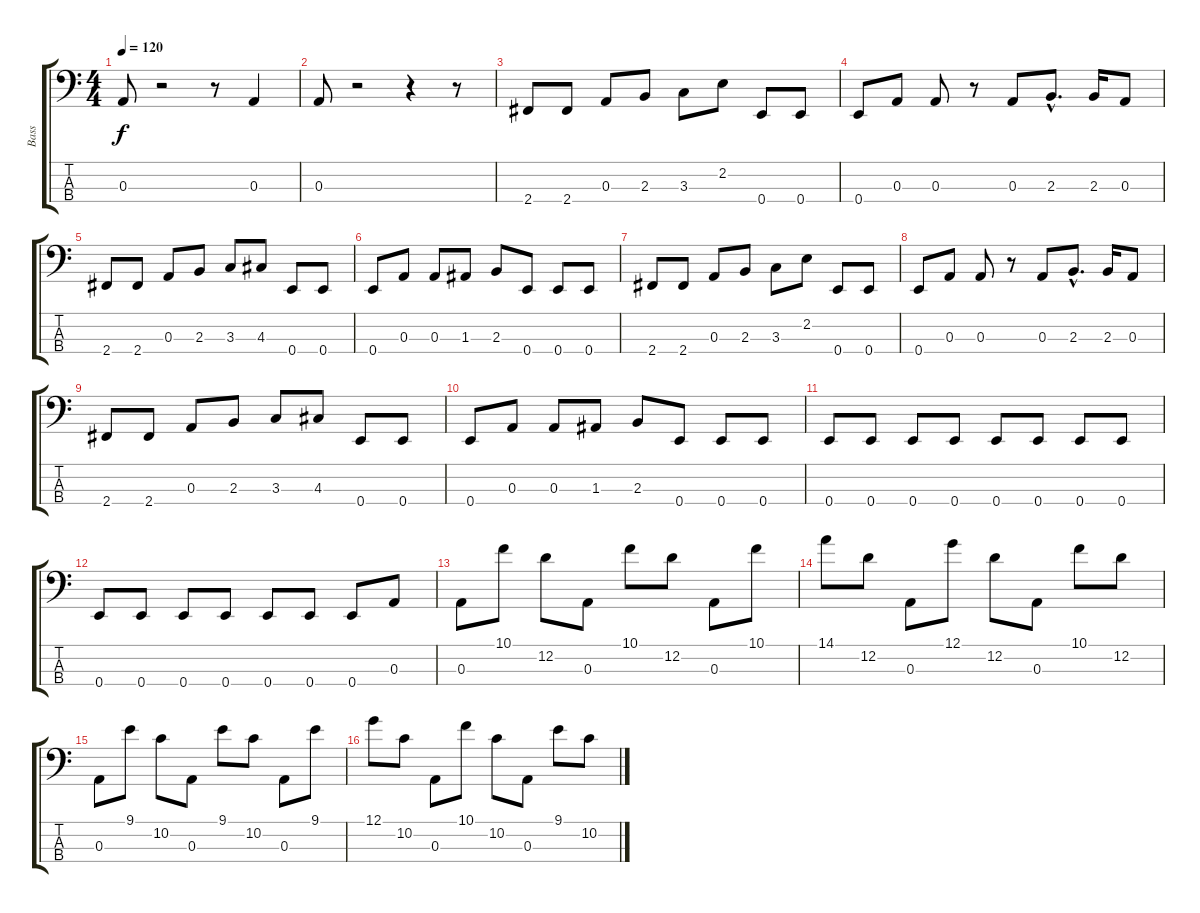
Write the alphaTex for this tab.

\track ("Bass" "Bass") {instrument electricbassfinger}
\staff {score tabs}
\tuning (G2 D2 A1 E1) {hide}
\ts (4 4)
\tempo 120
\clef f4
\ks c
0.3.8{dy f} r.2 r.8 0.3.4 |
0.3.8 r.2 r.4 r.8 |
2.4.8 2.4.8 0.3.8 2.3.8 3.3.8 2.2.8 0.4.8 0.4.8 |
0.4.8 0.3.8 0.3.8 r.8 0.3.8 2.3{hac}.8{d} 2.3.16 0.3.8 |
2.4.8 2.4.8 0.3.8 2.3.8 3.3.8 4.3.8 0.4.8 0.4.8 |
0.4.8 0.3.8 0.3.8 1.3.8 2.3.8 0.4.8 0.4.8 0.4.8 |
2.4.8 2.4.8 0.3.8 2.3.8 3.3.8 2.2.8 0.4.8 0.4.8 |
0.4.8 0.3.8 0.3.8 r.8 0.3.8 2.3{hac}.8{d} 2.3.16 0.3.8 |
2.4.8 2.4.8 0.3.8 2.3.8 3.3.8 4.3.8 0.4.8 0.4.8 |
0.4.8 0.3.8 0.3.8 1.3.8 2.3.8 0.4.8 0.4.8 0.4.8 |
0.4.8 0.4.8 0.4.8 0.4.8 0.4.8 0.4.8 0.4.8 0.4.8 |
0.4.8 0.4.8 0.4.8 0.4.8 0.4.8 0.4.8 0.4.8 0.3.8 |
0.3.8 10.1.8 12.2.8 0.3.8 10.1.8 12.2.8 0.3.8 10.1.8 |
14.1.8 12.2.8 0.3.8 12.1.8 12.2.8 0.3.8 10.1.8 12.2.8 |
0.3.8 9.1.8 10.2.8 0.3.8 9.1.8 10.2.8 0.3.8 9.1.8 |
12.1.8 10.2.8 0.3.8 10.1.8 10.2.8 0.3.8 9.1.8 10.2.8
